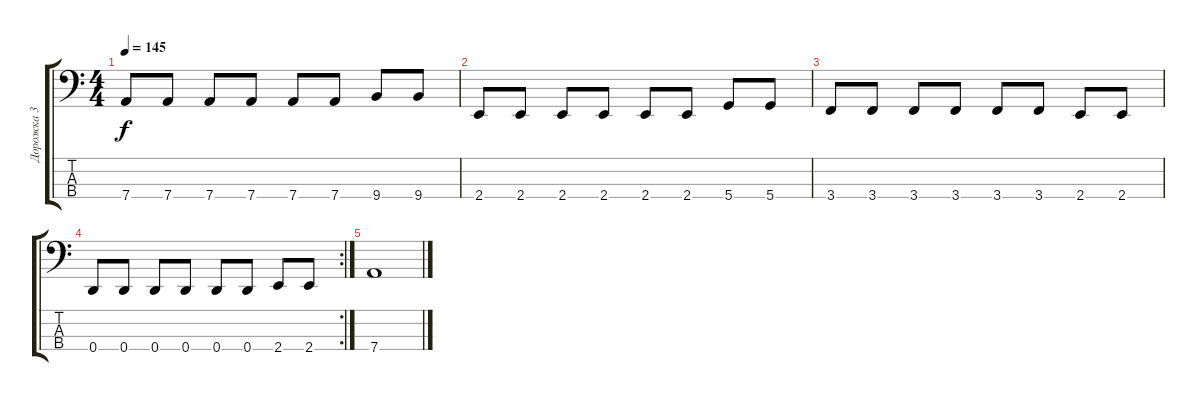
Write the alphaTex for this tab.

\track ("Дорожка 3" "Дорожка 3") {instrument electricbassfinger}
\staff {score tabs}
\tuning (G2 D2 A1 D1) {hide}
\ts (4 4)
\tempo 145
\clef f4
\ks c
7.4.8{dy f} 7.4.8 7.4.8 7.4.8 7.4.8 7.4.8 9.4.8 9.4.8 |
2.4.8 2.4.8 2.4.8 2.4.8 2.4.8 2.4.8 5.4.8 5.4.8 |
3.4.8 3.4.8 3.4.8 3.4.8 3.4.8 3.4.8 2.4.8 2.4.8 |
\rc 2
0.4.8 0.4.8 0.4.8 0.4.8 0.4.8 0.4.8 2.4.8 2.4.8 |
7.4.1
